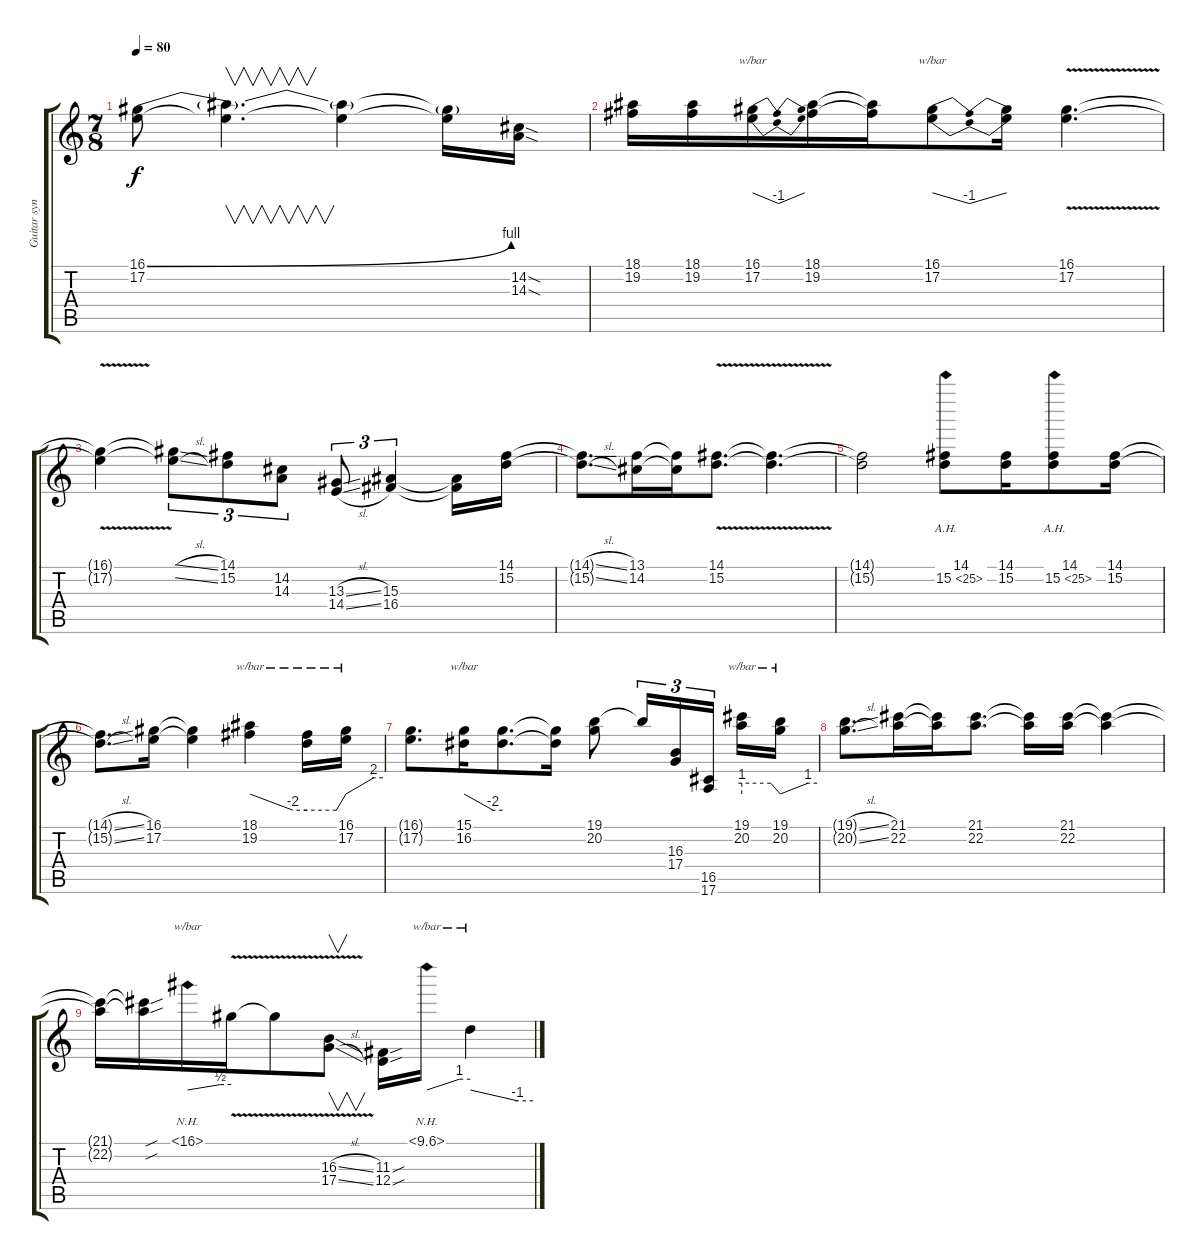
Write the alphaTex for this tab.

\track ("Guitar synth solo" "Guitar syn") {instrument lead2sawtooth}
\staff {score tabs}
\tuning (E4 B3 G3 D3 A2 E2) {hide}
\ts (7 8)
\tempo 80
\clef g2
\ks c
(16.1{be (bend 0 0 60 4)} 17.2).8{dy f} (16.1{t} 17.2{t}).4{v d} (16.1{t} 17.2{t}).4 (16.1{t} 17.2{t}).16 (14.2{sod} 14.3{sod}).16 |
(18.1 19.2).16 (18.1 19.2).16 (16.1 17.2).16{tbe (dip default 0 0 30 -4 60 0)} (18.1 19.2).16 (18.1{t} 19.2{t}).16 (16.1 17.2).8{tbe (dip default 0 0 30 -4 60 0)} (16.1{t} 17.2{t}).16 (16.1{v} 17.2).4{d} |
(16.1{t} 17.2{t}).4 (16.1{sl t} 17.2{sl t}).8{tu (3 2)} (14.1 15.2).8{tu (3 2)} (14.2 14.3).8{tu (3 2)} (13.3{sl} 14.4{sl}).8{tu (3 2)} (15.3 16.4).4{tu (3 2)} (15.3{t} 16.4{t}).16 (14.1 15.2).16 |
(14.1{sl t} 15.2{sl t}).8{d} (13.1 14.2).16 (13.1{t} 14.2{t}).16 (14.1 15.2{v}).8{d} (14.1{t} 15.2{t}).4{d} |
(14.1{t} 15.2{t}).2 (14.1 15.2{ah 10}).8 (14.1 15.2).16 (14.1 15.2{ah 10}).8 (14.1 15.2).16 |
(14.1{sl t} 15.2{sl t}).8{d} (16.1 17.2).16 (16.1{t} 17.2{t}).4 (18.1 19.2).4{tbe (custom default 0 0 45 -8 60 -8)} (18.1{t} 19.2{t}).16{tbe (custom default 0 -8 45 -8 60 0)} (16.1 17.2).16{tbe (custom default 0 0 45 8 60 8)} |
(16.1{t} 17.2{t}).8{d} (15.1 16.2).16{tbe (custom default 0 0 45 -8 60 -8)} (15.1{t} 16.2{t}).8{d} (15.1{t} 16.2{t}).16 (19.1 20.2).8 19.1{t}.16{tu (3 2)} (16.3 17.4).16{tu (3 2)} (16.5 17.6).16{tu (3 2)} (19.1 20.2).16{tbe (custom default 0 4 45 4 60 0)} (19.1 20.2).16{tbe (custom default 0 0 45 4 60 4)} |
(19.1{sl t} 20.2{sl t}).8{d} (21.1 22.2).16 (21.1{t} 22.2{t}).16 (21.1 22.2).8{d} (21.1{t} 22.2{t}).16 (21.1 22.2).16 (21.1{t} 22.2{t}).4 |
(21.1{t} 22.2{t}).16 (21.1{sou t} 22.2{sou t}).16 16.1{nh}.16{tbe (custom default 0 0 45 2 60 2)} 16.1{v t}.16 16.1{t}.8 (16.3{sl} 17.4{v sl}).8{v} (11.3{sou} 12.4{sou}).16 10.1{nh}.16{tbe (custom default 0 0 45 4 60 4)} 10.1{t}.4{tbe (custom default 0 0 45 -4 60 -4)}
